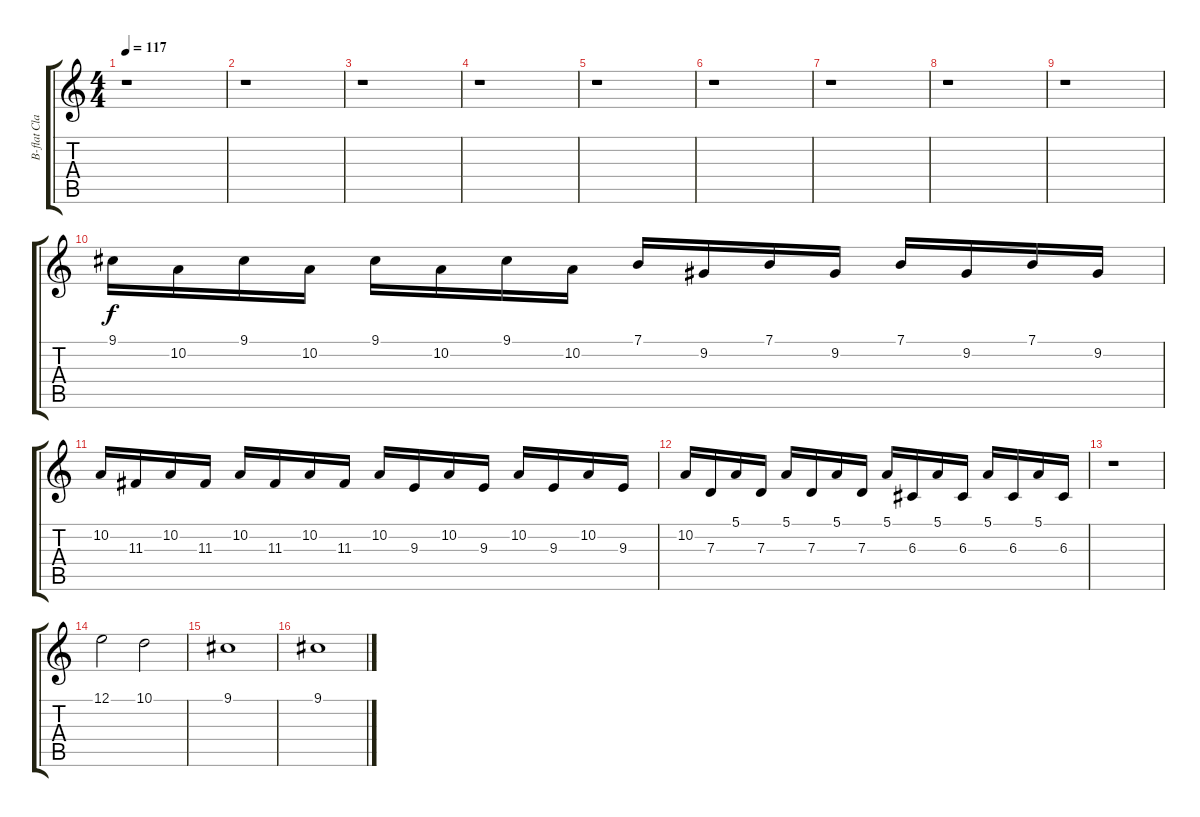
\track ("B-flat Clarinets" "B-flat Cla") {instrument clarinet}
\staff {score tabs}
\tuning (E4 B3 G3 D3 A2 E2) {hide}
\ts (4 4)
\tempo 117
\clef g2
\ks c
r.1{dy f} |
r.1 |
r.1 |
r.1 |
r.1 |
r.1 |
r.1 |
r.1 |
r.1 |
9.1.16 10.2.16 9.1.16 10.2.16 9.1.16 10.2.16 9.1.16 10.2.16 7.1.16 9.2.16 7.1.16 9.2.16 7.1.16 9.2.16 7.1.16 9.2.16 |
10.2.16 11.3.16 10.2.16 11.3.16 10.2.16 11.3.16 10.2.16 11.3.16 10.2.16 9.3.16 10.2.16 9.3.16 10.2.16 9.3.16 10.2.16 9.3.16 |
10.2.16 7.3.16 5.1.16 7.3.16 5.1.16 7.3.16 5.1.16 7.3.16 5.1.16 6.3.16 5.1.16 6.3.16 5.1.16 6.3.16 5.1.16 6.3.16 |
r.1 |
12.1.2 10.1.2 |
9.1.1 |
9.1.1
